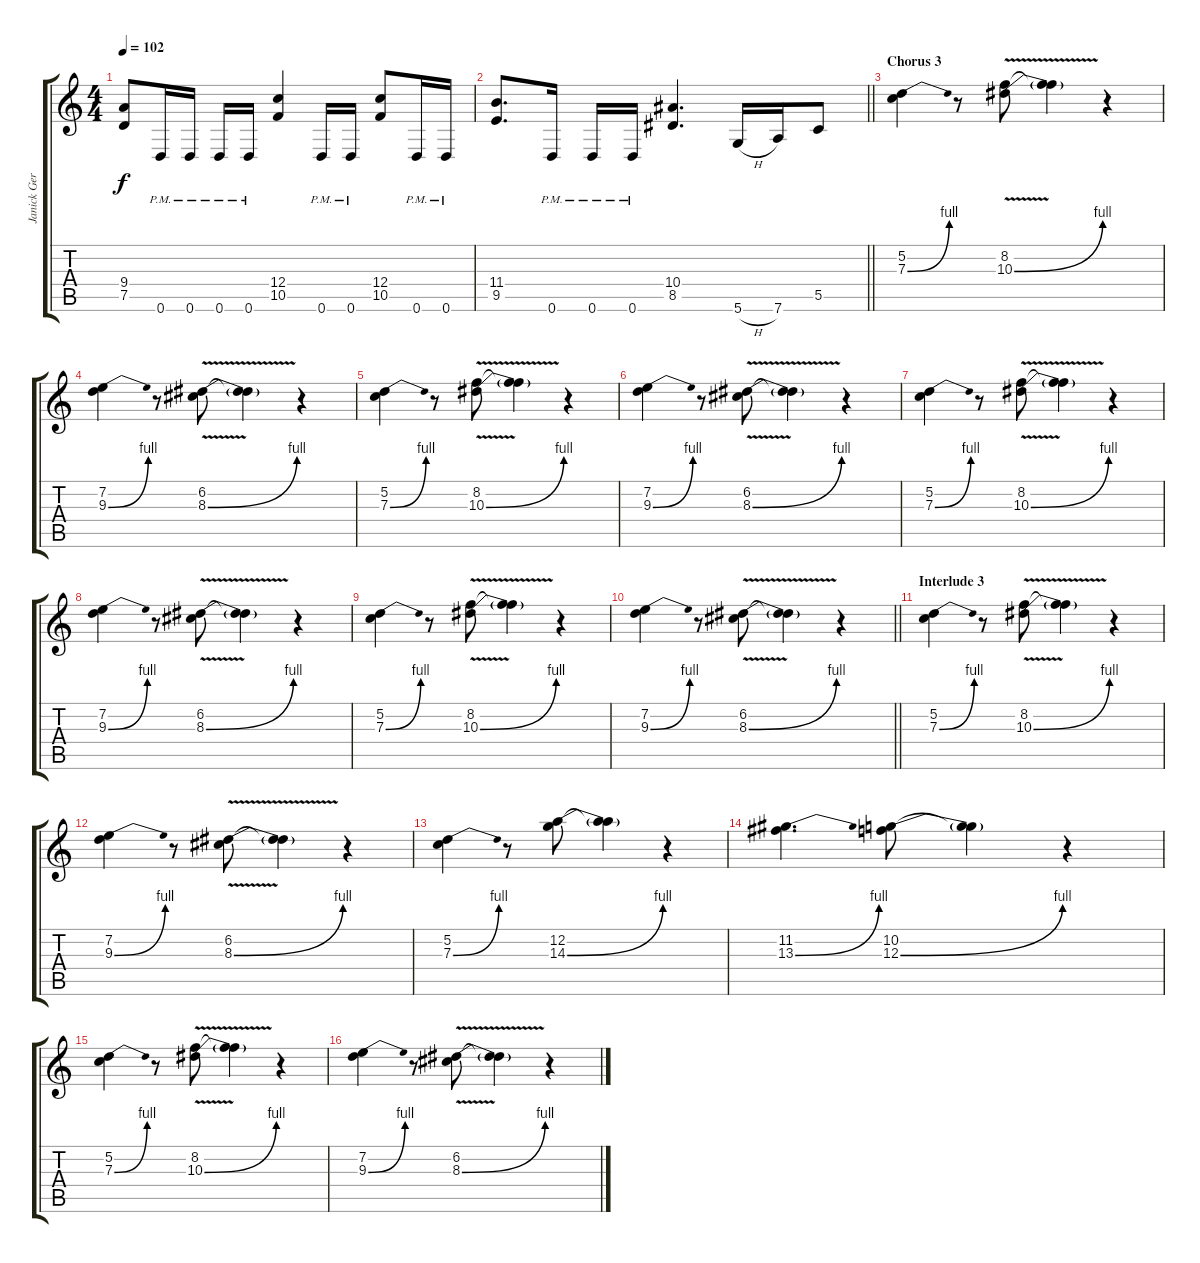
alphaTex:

\track ("Janick Gers" "Janick Ger") {instrument overdrivenguitar}
\staff {score tabs}
\tuning (D4 A3 F3 C3 G2 D2) {hide}
\ts (4 4)
\tempo 102
\clef g2
\ks c
(9.4 7.5).8{dy f} 0.6{pm}.16 0.6{pm}.16 0.6{pm}.16 0.6{pm}.16 (12.4 10.5).4 0.6{pm}.16 0.6{pm}.16 (12.4 10.5).8 0.6{pm}.16 0.6{pm}.16 |
\barLineRight lightlight
(11.4 9.5).8{d} 0.6{pm}.16 0.6{pm}.16 0.6{pm}.16 (10.4 8.5).4{d} 5.6{h}.16 7.6.16 5.5.8 |
\section ("" "Chorus 3")
(5.2 7.3{be (bend 0 0 60 4)}).4 r.8 (8.2 10.3{be (bend 0 0 60 4) v}).8 (8.2{t} 10.3{t}).4 r.4 |
(7.2 9.3{be (bend 0 0 60 4)}).4 r.8 (6.2 8.3{be (bend 0 0 60 4) v}).8 (6.2{t} 8.3{t}).4 r.4 |
(5.2 7.3{be (bend 0 0 60 4)}).4 r.8 (8.2 10.3{be (bend 0 0 60 4) v}).8 (8.2{t} 10.3{t}).4 r.4 |
(7.2 9.3{be (bend 0 0 60 4)}).4 r.8 (6.2 8.3{be (bend 0 0 60 4) v}).8 (6.2{t} 8.3{t}).4 r.4 |
(5.2 7.3{be (bend 0 0 60 4)}).4 r.8 (8.2 10.3{be (bend 0 0 60 4) v}).8 (8.2{t} 10.3{t}).4 r.4 |
(7.2 9.3{be (bend 0 0 60 4)}).4 r.8 (6.2 8.3{be (bend 0 0 60 4) v}).8 (6.2{t} 8.3{t}).4 r.4 |
(5.2 7.3{be (bend 0 0 60 4)}).4 r.8 (8.2 10.3{be (bend 0 0 60 4) v}).8 (8.2{t} 10.3{t}).4 r.4 |
\barLineRight lightlight
(7.2 9.3{be (bend 0 0 60 4)}).4 r.8 (6.2 8.3{be (bend 0 0 60 4) v}).8 (6.2{t} 8.3{t}).4 r.4 |
\section ("" "Interlude 3")
(5.2 7.3{be (bend 0 0 60 4)}).4 r.8 (8.2 10.3{be (bend 0 0 60 4) v}).8 (8.2{t} 10.3{t}).4 r.4 |
(7.2 9.3{be (bend 0 0 60 4)}).4 r.8 (6.2 8.3{be (bend 0 0 60 4) v}).8 (6.2{t} 8.3{t}).4 r.4 |
(5.2 7.3{be (bend 0 0 60 4)}).4 r.8 (12.2 14.3{be (bend 0 0 60 4)}).8 (12.2{t} 14.3{t}).4 r.4 |
(11.2 13.3{be (bend 0 0 60 4)}).4{d} (10.2 12.3{be (bend 0 0 60 4)}).8 (10.2{t} 12.3{t}).4 r.4 |
(5.2 7.3{be (bend 0 0 60 4)}).4 r.8 (8.2 10.3{be (bend 0 0 60 4) v}).8 (8.2{t} 10.3{t}).4 r.4 |
(7.2 9.3{be (bend 0 0 60 4)}).4 r.8 (6.2 8.3{be (bend 0 0 60 4) v}).8 (6.2{t} 8.3{t}).4 r.4
